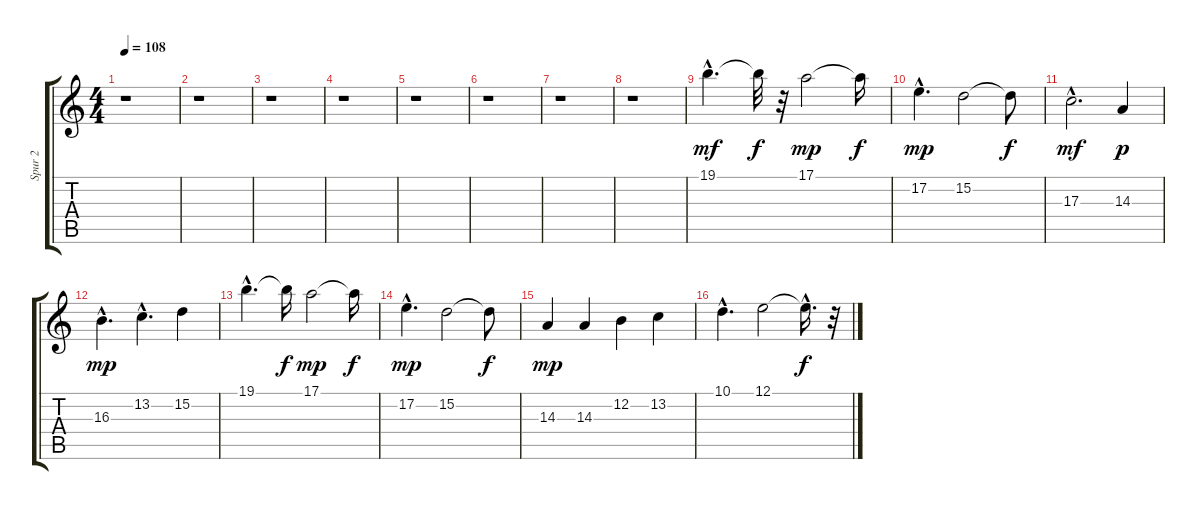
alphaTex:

\track ("Spur 2" "Spur 2") {instrument shakuhachi}
\staff {score tabs}
\tuning (E4 B3 G3 D3 A2 E2) {hide}
\ts (4 4)
\tempo 108
\clef g2
\ks c
r.1{dy f} |
r.1 |
r.1 |
r.1 |
r.1 |
r.1 |
r.1 |
r.1 |
19.1{hac}.4{d dy mf instrument shakuhachi} 19.1{t}.32{dy f} r.32 17.1.2{dy mp} 17.1{t}.16{dy f} |
17.2{hac}.4{d dy mp} 15.2.2 15.2{t}.8{dy f} |
17.3{hac}.2{d dy mf} 14.3.4{dy p} |
16.3{hac}.4{d dy mp} 13.2{hac}.4{d} 15.2.4 |
19.1{hac}.4{d} 19.1{t}.16{dy f} 17.1.2{dy mp} 17.1{t}.16{dy f} |
17.2{hac}.4{d dy mp} 15.2.2 15.2{t}.8{dy f} |
14.3.4{dy mp instrument shakuhachi} 14.3.4 12.2.4 13.2.4 |
10.1{hac}.4{d} 12.1.2 12.1{hac t}.16{d dy f} r.32
